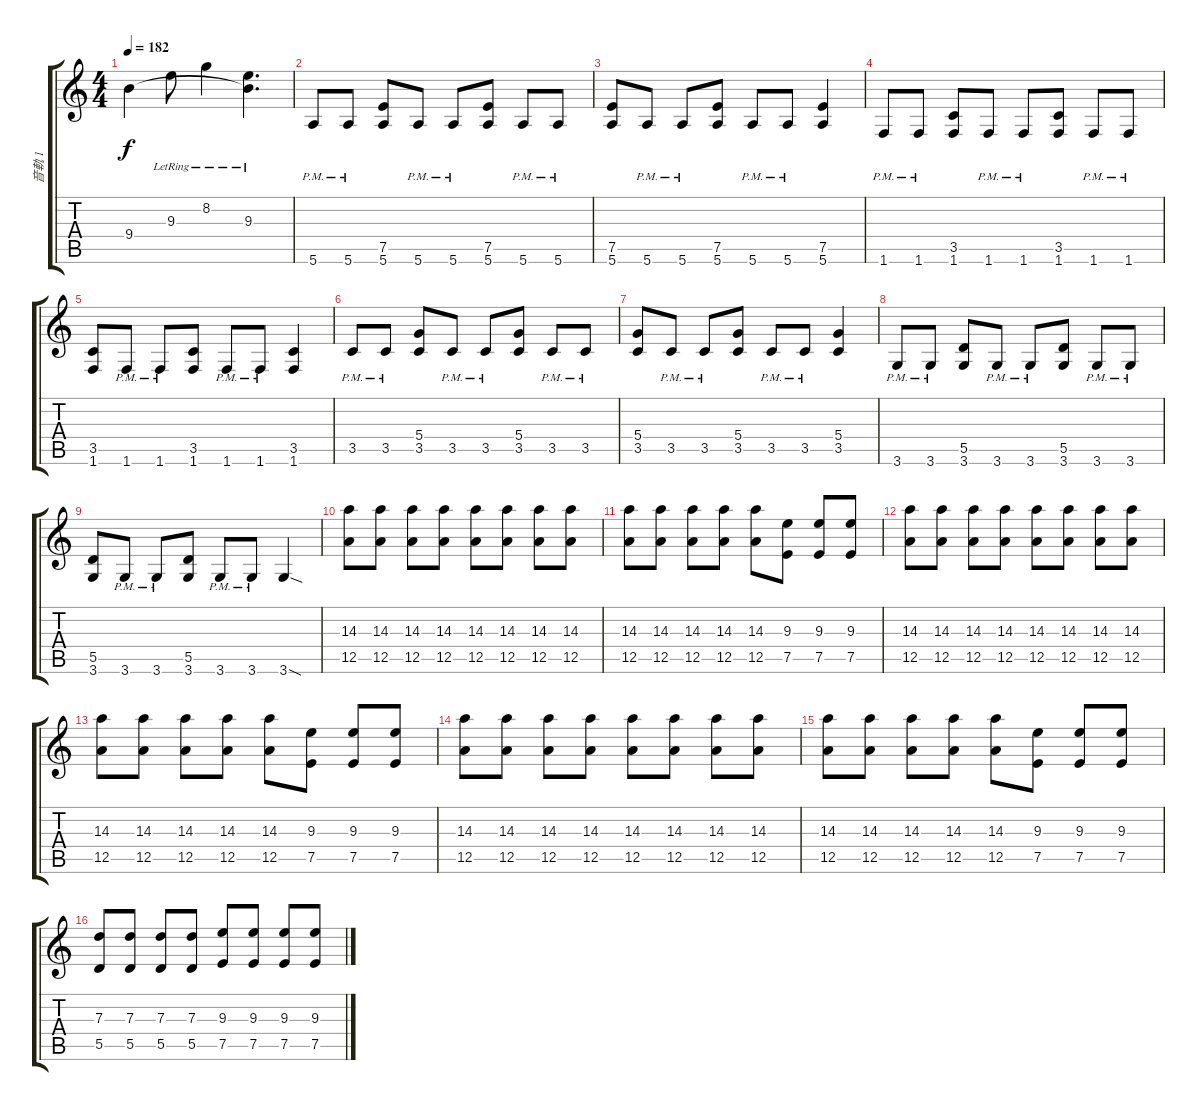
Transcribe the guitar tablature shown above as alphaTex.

\track ("音軌 1" "音軌 1") {instrument overdrivenguitar}
\staff {score tabs}
\tuning (E4 B3 G3 D3 A2 E2) {hide}
\ts (4 4)
\tempo 182
\clef g2
\ks c
9.4.4{dy f} 9.3{lr}.8 8.2{lr}.4 (9.3{lr} 9.4{t}).4{d} |
5.6{pm}.8{instrument overdrivenguitar} 5.6{pm}.8 (7.5 5.6).8 5.6{pm}.8 5.6{pm}.8 (7.5 5.6).8 5.6{pm}.8 5.6{pm}.8 |
(7.5 5.6).8 5.6{pm}.8 5.6{pm}.8 (7.5 5.6).8 5.6{pm}.8 5.6{pm}.8 (7.5 5.6).4 |
1.6{pm}.8 1.6{pm}.8 (3.5 1.6).8 1.6{pm}.8 1.6{pm}.8 (3.5 1.6).8 1.6{pm}.8 1.6{pm}.8 |
(3.5 1.6).8 1.6{pm}.8 1.6{pm}.8 (3.5 1.6).8 1.6{pm}.8 1.6{pm}.8 (3.5 1.6).4 |
3.5{pm}.8 3.5{pm}.8 (5.4 3.5).8 3.5{pm}.8 3.5{pm}.8 (5.4 3.5).8 3.5{pm}.8 3.5{pm}.8 |
(5.4 3.5).8 3.5{pm}.8 3.5{pm}.8 (5.4 3.5).8 3.5{pm}.8 3.5{pm}.8 (5.4 3.5).4 |
3.6{pm}.8 3.6{pm}.8 (5.5 3.6).8 3.6{pm}.8 3.6{pm}.8 (5.5 3.6).8 3.6{pm}.8 3.6{pm}.8 |
(5.5 3.6).8 3.6{pm}.8 3.6{pm}.8 (5.5 3.6).8 3.6{pm}.8 3.6{pm}.8 3.6{sod}.4 |
(14.3 12.5).8 (14.3 12.5).8 (14.3 12.5).8 (14.3 12.5).8 (14.3 12.5).8 (14.3 12.5).8 (14.3 12.5).8 (14.3 12.5).8 |
(14.3 12.5).8 (14.3 12.5).8 (14.3 12.5).8 (14.3 12.5).8 (14.3 12.5).8 (9.3 7.5).8 (9.3 7.5).8 (9.3 7.5).8 |
(14.3 12.5).8 (14.3 12.5).8 (14.3 12.5).8 (14.3 12.5).8 (14.3 12.5).8 (14.3 12.5).8 (14.3 12.5).8 (14.3 12.5).8 |
(14.3 12.5).8 (14.3 12.5).8 (14.3 12.5).8 (14.3 12.5).8 (14.3 12.5).8 (9.3 7.5).8 (9.3 7.5).8 (9.3 7.5).8 |
(14.3 12.5).8 (14.3 12.5).8 (14.3 12.5).8 (14.3 12.5).8 (14.3 12.5).8 (14.3 12.5).8 (14.3 12.5).8 (14.3 12.5).8 |
(14.3 12.5).8 (14.3 12.5).8 (14.3 12.5).8 (14.3 12.5).8 (14.3 12.5).8 (9.3 7.5).8 (9.3 7.5).8 (9.3 7.5).8 |
(7.3 5.5).8 (7.3 5.5).8 (7.3 5.5).8 (7.3 5.5).8 (9.3 7.5).8 (9.3 7.5).8 (9.3 7.5).8 (9.3 7.5).8
